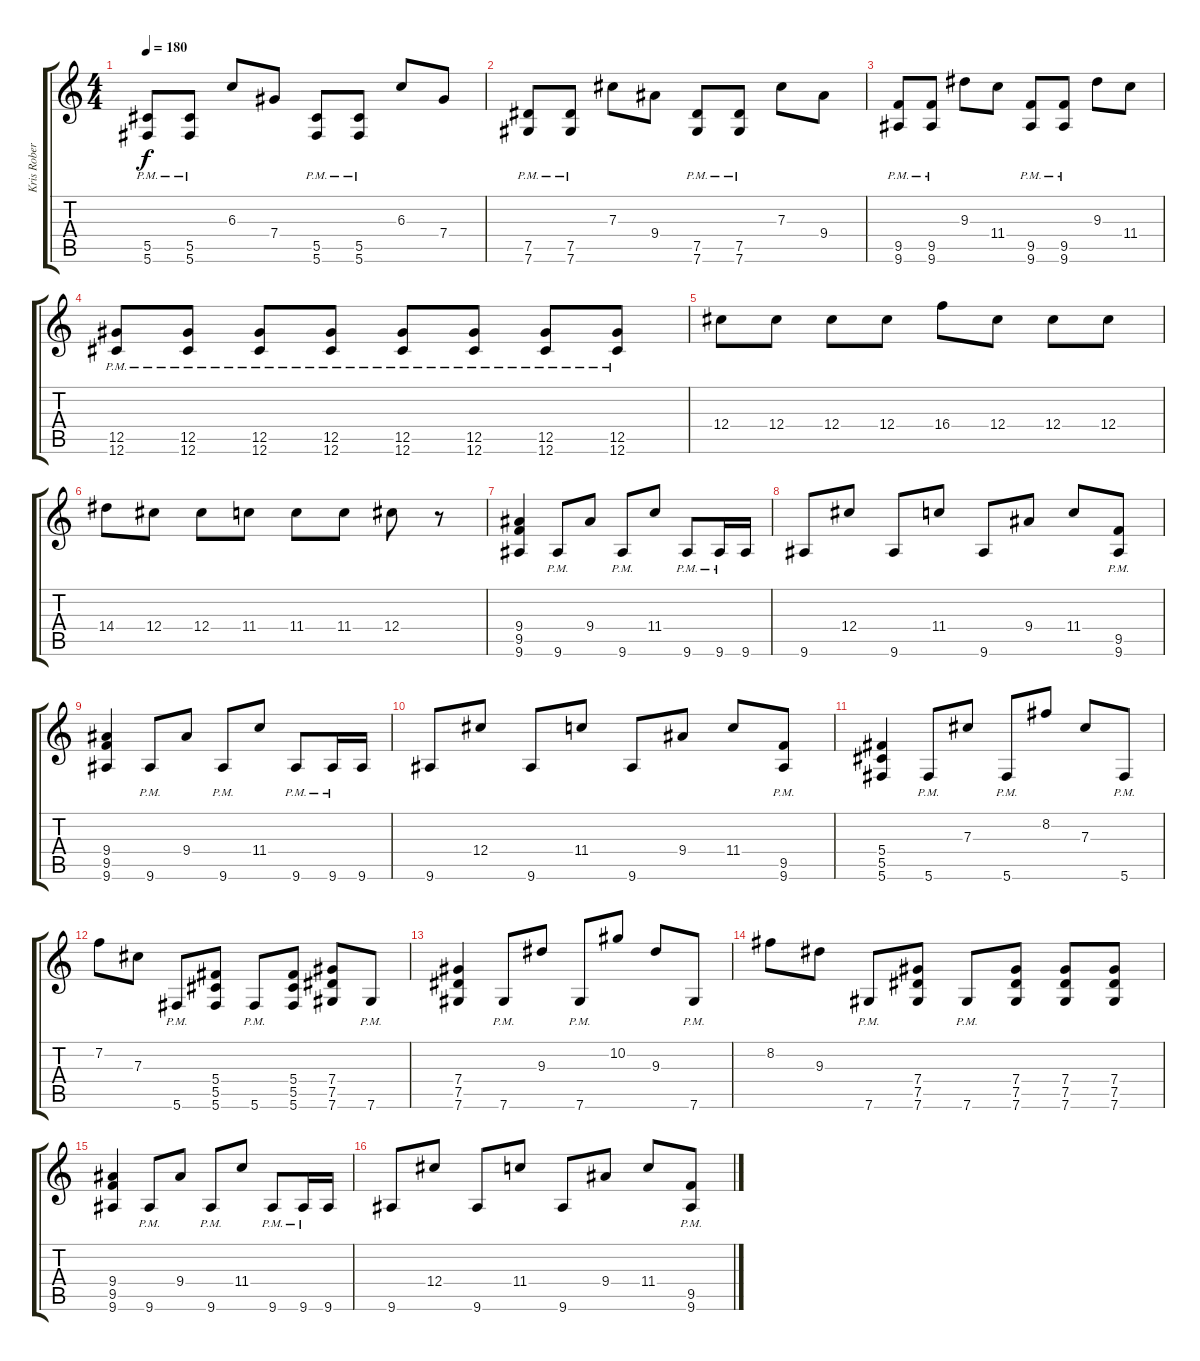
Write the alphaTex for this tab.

\track ("Kris Roberts" "Kris Rober") {instrument distortionguitar}
\staff {score tabs}
\tuning (Eb4 Bb3 Gb3 Db3 Ab2 Db2) {hide}
\ts (4 4)
\tempo 180
\clef g2
\ks c
(5.5{pm} 5.6{pm}).8{dy f} (5.5{pm} 5.6{pm}).8 6.3.8 7.4.8 (5.5{pm} 5.6{pm}).8 (5.5{pm} 5.6{pm}).8 6.3.8 7.4.8 |
(7.5{pm} 7.6{pm}).8 (7.5{pm} 7.6{pm}).8 7.3.8 9.4.8 (7.5{pm} 7.6{pm}).8 (7.5{pm} 7.6{pm}).8 7.3.8 9.4.8 |
(9.5{pm} 9.6{pm}).8 (9.5{pm} 9.6{pm}).8 9.3.8 11.4.8 (9.5{pm} 9.6{pm}).8 (9.5{pm} 9.6{pm}).8 9.3.8 11.4.8 |
(12.5{pm} 12.6{pm}).8 (12.5{pm} 12.6{pm}).8 (12.5{pm} 12.6{pm}).8 (12.5{pm} 12.6{pm}).8 (12.5{pm} 12.6{pm}).8 (12.5{pm} 12.6{pm}).8 (12.5{pm} 12.6{pm}).8 (12.5{pm} 12.6{pm}).8 |
12.4.8 12.4.8 12.4.8 12.4.8 16.4.8 12.4.8 12.4.8 12.4.8 |
14.4.8 12.4.8 12.4.8 11.4.8 11.4.8 11.4.8 12.4.8 r.8 |
(9.4 9.5 9.6).4 9.6{pm}.8 9.4.8 9.6{pm}.8 11.4.8 9.6{pm}.8 9.6{pm}.16 9.6.16 |
9.6.8 12.4.8 9.6.8 11.4.8 9.6.8 9.4.8 11.4.8 (9.5{pm} 9.6{pm}).8 |
(9.4 9.5 9.6).4 9.6{pm}.8 9.4.8 9.6{pm}.8 11.4.8 9.6{pm}.8 9.6{pm}.16 9.6.16 |
9.6.8 12.4.8 9.6.8 11.4.8 9.6.8 9.4.8 11.4.8 (9.5{pm} 9.6{pm}).8 |
(5.4 5.5 5.6).4 5.6{pm}.8 7.3.8 5.6{pm}.8 8.2.8 7.3.8 5.6{pm}.8 |
7.2.8 7.3.8 5.6{pm}.8 (5.4 5.5 5.6).8 5.6{pm}.8 (5.4 5.5 5.6).8 (7.4 7.5 7.6).8 7.6{pm}.8 |
(7.4 7.5 7.6).4 7.6{pm}.8 9.3.8 7.6{pm}.8 10.2.8 9.3.8 7.6{pm}.8 |
8.2.8 9.3.8 7.6{pm}.8 (7.4 7.5 7.6).8 7.6{pm}.8 (7.4 7.5 7.6).8 (7.4 7.5 7.6).8 (7.4 7.5 7.6).8 |
(9.4 9.5 9.6).4 9.6{pm}.8 9.4.8 9.6{pm}.8 11.4.8 9.6{pm}.8 9.6{pm}.16 9.6.16 |
9.6.8 12.4.8 9.6.8 11.4.8 9.6.8 9.4.8 11.4.8 (9.5{pm} 9.6{pm}).8
